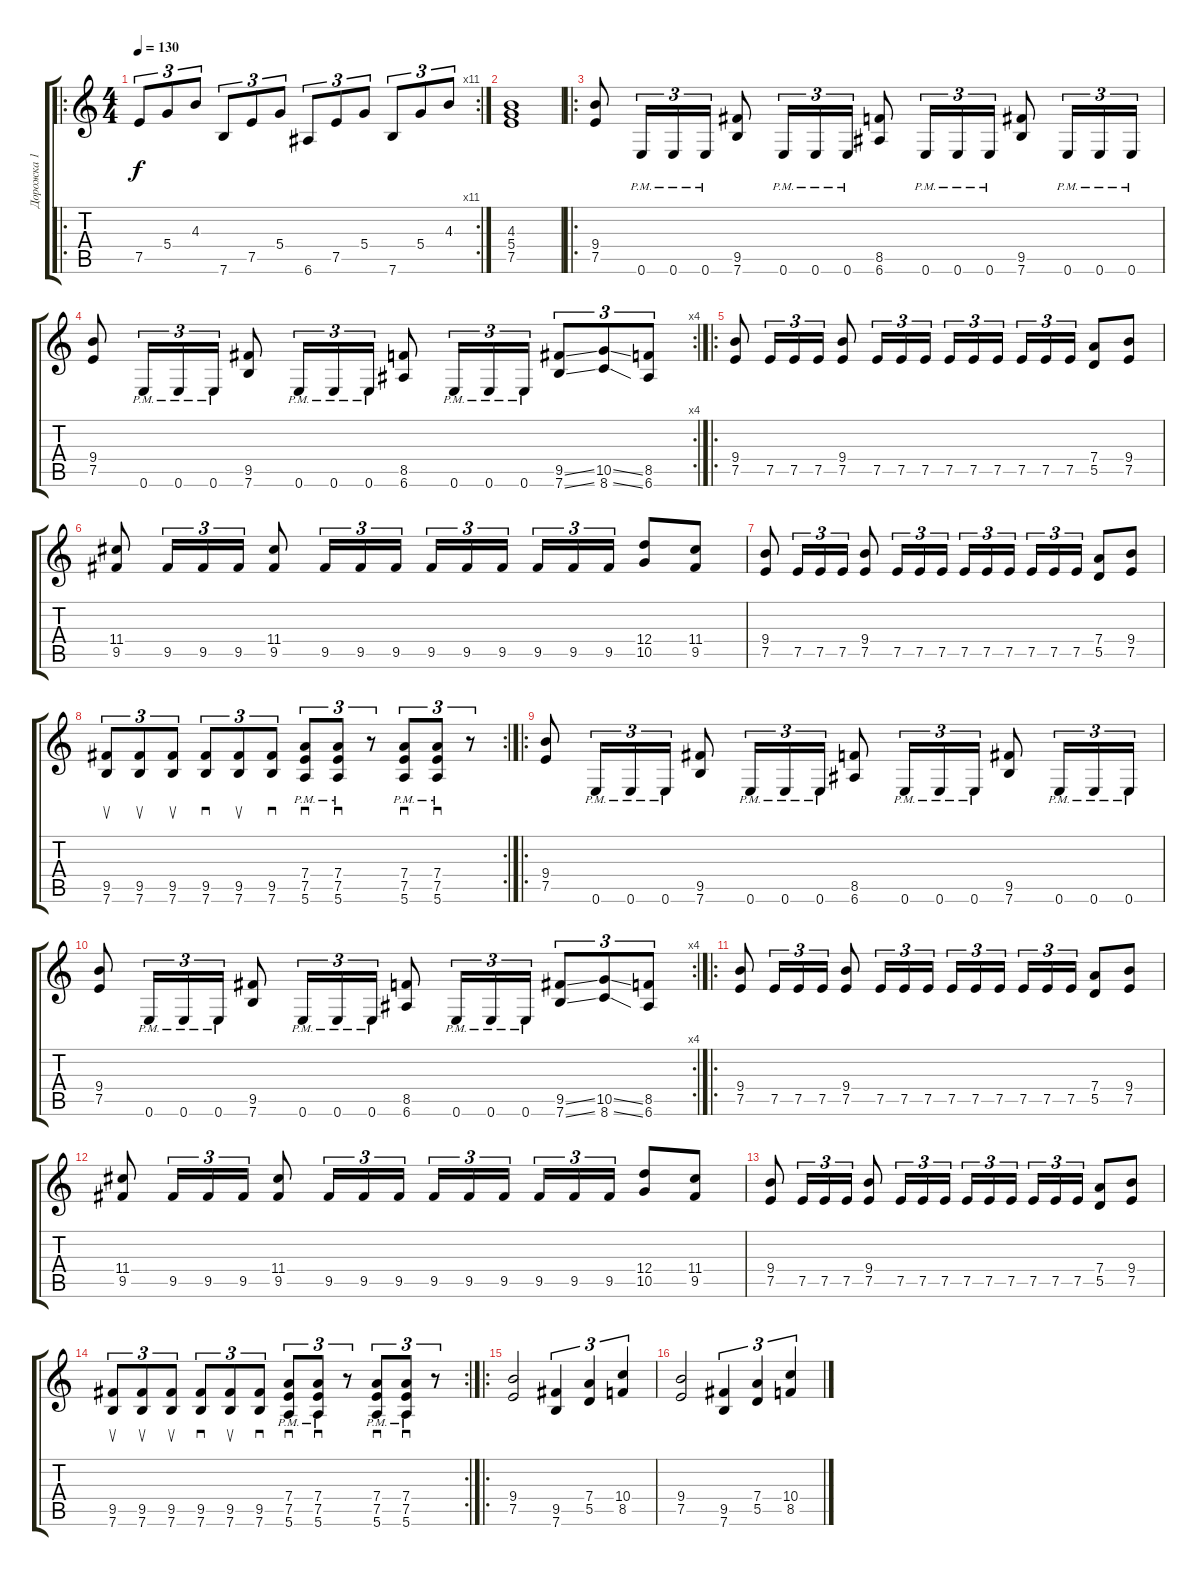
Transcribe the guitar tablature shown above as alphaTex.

\track ("Дорожка 1" "Дорожка 1") {instrument electricguitarclean}
\staff {score tabs}
\tuning (E4 B3 G3 D3 A2 E2) {hide}
\ro
\rc 11
\ts (4 4)
\tempo 130
\clef g2
\ks c
7.5.8{tu (3 2) dy f volume 14 instrument electricguitarclean} 5.4.8{tu (3 2)} 4.3.8{tu (3 2)} 7.6.8{tu (3 2)} 7.5.8{tu (3 2)} 5.4.8{tu (3 2)} 6.6.8{tu (3 2)} 7.5.8{tu (3 2)} 5.4.8{tu (3 2)} 7.6.8{tu (3 2)} 5.4.8{tu (3 2)} 4.3.8{tu (3 2)} |
(4.3 5.4 7.5).1 |
\ro
(9.4 7.5).8{volume 8 instrument distortionguitar} 0.6{pm}.16{tu (3 2)} 0.6{pm}.16{tu (3 2)} 0.6{pm}.16{tu (3 2)} (9.5 7.6).8 0.6{pm}.16{tu (3 2)} 0.6{pm}.16{tu (3 2)} 0.6{pm}.16{tu (3 2)} (8.5 6.6).8 0.6{pm}.16{tu (3 2)} 0.6{pm}.16{tu (3 2)} 0.6{pm}.16{tu (3 2)} (9.5 7.6).8 0.6{pm}.16{tu (3 2)} 0.6{pm}.16{tu (3 2)} 0.6{pm}.16{tu (3 2)} |
\rc 4
(9.4 7.5).8 0.6{pm}.16{tu (3 2)} 0.6{pm}.16{tu (3 2)} 0.6{pm}.16{tu (3 2)} (9.5 7.6).8 0.6{pm}.16{tu (3 2)} 0.6{pm}.16{tu (3 2)} 0.6{pm}.16{tu (3 2)} (8.5 6.6).8 0.6{pm}.16{tu (3 2)} 0.6{pm}.16{tu (3 2)} 0.6{pm}.16{tu (3 2)} (9.5{ss} 7.6{ss}).8{tu (3 2)} (10.5{ss} 8.6{ss}).8{tu (3 2)} (8.5 6.6).8{tu (3 2)} |
\ro
(9.4 7.5).8 7.5.16{tu (3 2)} 7.5.16{tu (3 2)} 7.5.16{tu (3 2)} (9.4 7.5).8 7.5.16{tu (3 2)} 7.5.16{tu (3 2)} 7.5.16{tu (3 2)} 7.5.16{tu (3 2)} 7.5.16{tu (3 2)} 7.5.16{tu (3 2)} 7.5.16{tu (3 2)} 7.5.16{tu (3 2)} 7.5.16{tu (3 2)} (7.4 5.5).8 (9.4 7.5).8 |
(11.4 9.5).8 9.5.16{tu (3 2)} 9.5.16{tu (3 2)} 9.5.16{tu (3 2)} (11.4 9.5).8 9.5.16{tu (3 2)} 9.5.16{tu (3 2)} 9.5.16{tu (3 2)} 9.5.16{tu (3 2)} 9.5.16{tu (3 2)} 9.5.16{tu (3 2)} 9.5.16{tu (3 2)} 9.5.16{tu (3 2)} 9.5.16{tu (3 2)} (12.4 10.5).8 (11.4 9.5).8 |
(9.4 7.5).8 7.5.16{tu (3 2)} 7.5.16{tu (3 2)} 7.5.16{tu (3 2)} (9.4 7.5).8 7.5.16{tu (3 2)} 7.5.16{tu (3 2)} 7.5.16{tu (3 2)} 7.5.16{tu (3 2)} 7.5.16{tu (3 2)} 7.5.16{tu (3 2)} 7.5.16{tu (3 2)} 7.5.16{tu (3 2)} 7.5.16{tu (3 2)} (7.4 5.5).8 (9.4 7.5).8 |
\rc 2
(9.5 7.6).8{su tu (3 2)} (9.5 7.6).8{su tu (3 2)} (9.5 7.6).8{su tu (3 2)} (9.5 7.6).8{sd tu (3 2)} (9.5 7.6).8{su tu (3 2)} (9.5 7.6).8{sd tu (3 2)} (7.4 7.5 5.6{pm}).8{sd tu (3 2)} (7.4 7.5 5.6{pm}).8{sd tu (3 2)} r.8{tu (3 2)} (7.4 7.5 5.6{pm}).8{sd tu (3 2)} (7.4 7.5 5.6{pm}).8{sd tu (3 2)} r.8{tu (3 2)} |
\ro
(9.4 7.5).8{volume 13 instrument distortionguitar} 0.6{pm}.16{tu (3 2)} 0.6{pm}.16{tu (3 2)} 0.6{pm}.16{tu (3 2)} (9.5 7.6).8 0.6{pm}.16{tu (3 2)} 0.6{pm}.16{tu (3 2)} 0.6{pm}.16{tu (3 2)} (8.5 6.6).8 0.6{pm}.16{tu (3 2)} 0.6{pm}.16{tu (3 2)} 0.6{pm}.16{tu (3 2)} (9.5 7.6).8 0.6{pm}.16{tu (3 2)} 0.6{pm}.16{tu (3 2)} 0.6{pm}.16{tu (3 2)} |
\rc 4
(9.4 7.5).8 0.6{pm}.16{tu (3 2)} 0.6{pm}.16{tu (3 2)} 0.6{pm}.16{tu (3 2)} (9.5 7.6).8 0.6{pm}.16{tu (3 2)} 0.6{pm}.16{tu (3 2)} 0.6{pm}.16{tu (3 2)} (8.5 6.6).8 0.6{pm}.16{tu (3 2)} 0.6{pm}.16{tu (3 2)} 0.6{pm}.16{tu (3 2)} (9.5{ss} 7.6{ss}).8{tu (3 2)} (10.5{ss} 8.6{ss}).8{tu (3 2)} (8.5 6.6).8{tu (3 2)} |
\ro
(9.4 7.5).8 7.5.16{tu (3 2)} 7.5.16{tu (3 2)} 7.5.16{tu (3 2)} (9.4 7.5).8 7.5.16{tu (3 2)} 7.5.16{tu (3 2)} 7.5.16{tu (3 2)} 7.5.16{tu (3 2)} 7.5.16{tu (3 2)} 7.5.16{tu (3 2)} 7.5.16{tu (3 2)} 7.5.16{tu (3 2)} 7.5.16{tu (3 2)} (7.4 5.5).8 (9.4 7.5).8 |
(11.4 9.5).8 9.5.16{tu (3 2)} 9.5.16{tu (3 2)} 9.5.16{tu (3 2)} (11.4 9.5).8 9.5.16{tu (3 2)} 9.5.16{tu (3 2)} 9.5.16{tu (3 2)} 9.5.16{tu (3 2)} 9.5.16{tu (3 2)} 9.5.16{tu (3 2)} 9.5.16{tu (3 2)} 9.5.16{tu (3 2)} 9.5.16{tu (3 2)} (12.4 10.5).8 (11.4 9.5).8 |
(9.4 7.5).8 7.5.16{tu (3 2)} 7.5.16{tu (3 2)} 7.5.16{tu (3 2)} (9.4 7.5).8 7.5.16{tu (3 2)} 7.5.16{tu (3 2)} 7.5.16{tu (3 2)} 7.5.16{tu (3 2)} 7.5.16{tu (3 2)} 7.5.16{tu (3 2)} 7.5.16{tu (3 2)} 7.5.16{tu (3 2)} 7.5.16{tu (3 2)} (7.4 5.5).8 (9.4 7.5).8 |
\rc 2
(9.5 7.6).8{su tu (3 2)} (9.5 7.6).8{su tu (3 2)} (9.5 7.6).8{su tu (3 2)} (9.5 7.6).8{sd tu (3 2)} (9.5 7.6).8{su tu (3 2)} (9.5 7.6).8{sd tu (3 2)} (7.4 7.5 5.6{pm}).8{sd tu (3 2)} (7.4 7.5 5.6{pm}).8{sd tu (3 2)} r.8{tu (3 2)} (7.4 7.5 5.6{pm}).8{sd tu (3 2)} (7.4 7.5 5.6{pm}).8{sd tu (3 2)} r.8{tu (3 2)} |
\ro
(9.4 7.5).2 (9.5 7.6).4{tu (3 2)} (7.4 5.5).4{tu (3 2)} (10.4 8.5).4{tu (3 2)} |
(9.4 7.5).2 (9.5 7.6).4{tu (3 2)} (7.4 5.5).4{tu (3 2)} (10.4 8.5).4{tu (3 2)}
